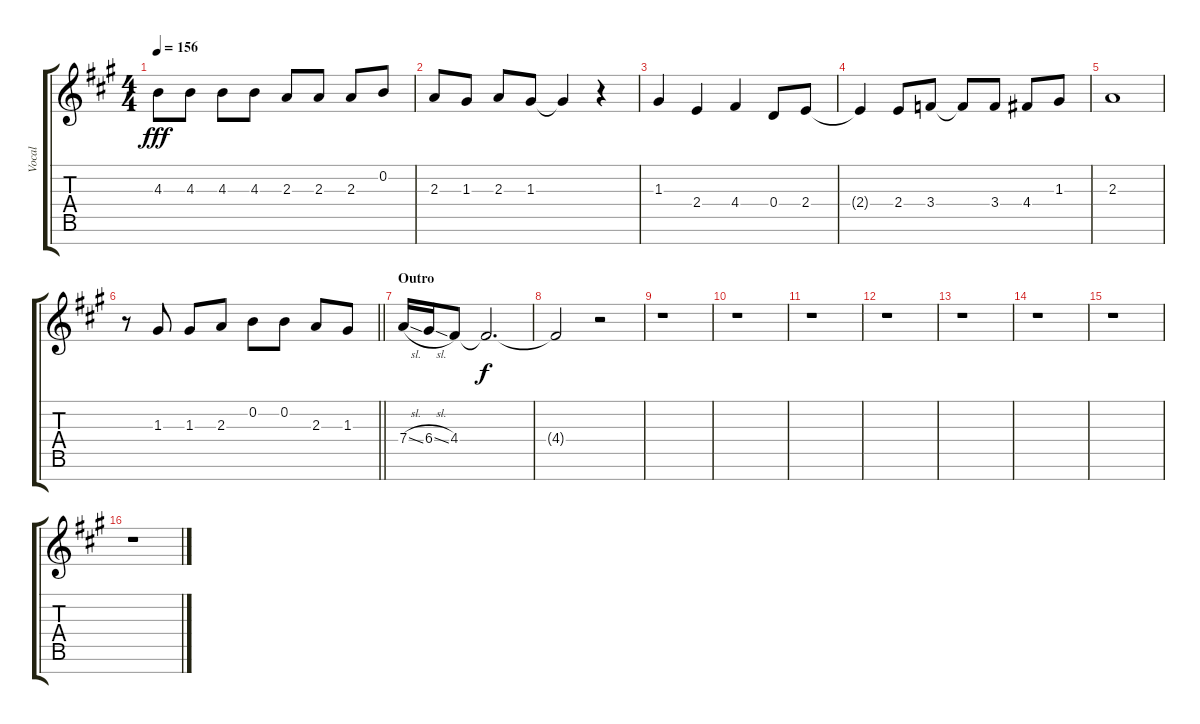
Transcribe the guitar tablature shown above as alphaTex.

\track ("Vocal" "Vocal") {instrument voiceoohs}
\staff {score tabs}
\tuning (E5 B4 G4 D4 A3 E3 B2) {hide}
\ts (4 4)
\tempo 156
\clef g2
\ks a
4.3.8{dy fff} 4.3.8 4.3.8 4.3.8 2.3.8 2.3.8 2.3.8 0.2.8 |
2.3.8 1.3.8 2.3.8 1.3.8 1.3{t}.4 r.4 |
1.3.4 2.4.4 4.4.4 0.4.8 2.4.8 |
2.4{t}.4 2.4.8 3.4.8 3.4{t}.8 3.4.8 4.4.8 1.3.8 |
2.3.1 |
\barLineRight lightlight
r.8 1.3.8 1.3.8 2.3.8 0.2.8 0.2.8 2.3.8 1.3.8 |
\section ("" "Outro")
7.4{sl}.16 6.4{sl}.16 4.4.8 4.4{t}.2{d dy f} |
4.4{t}.2 r.2 |
r.1 |
r.1 |
r.1 |
r.1 |
r.1 |
r.1 |
r.1 |
r.1
